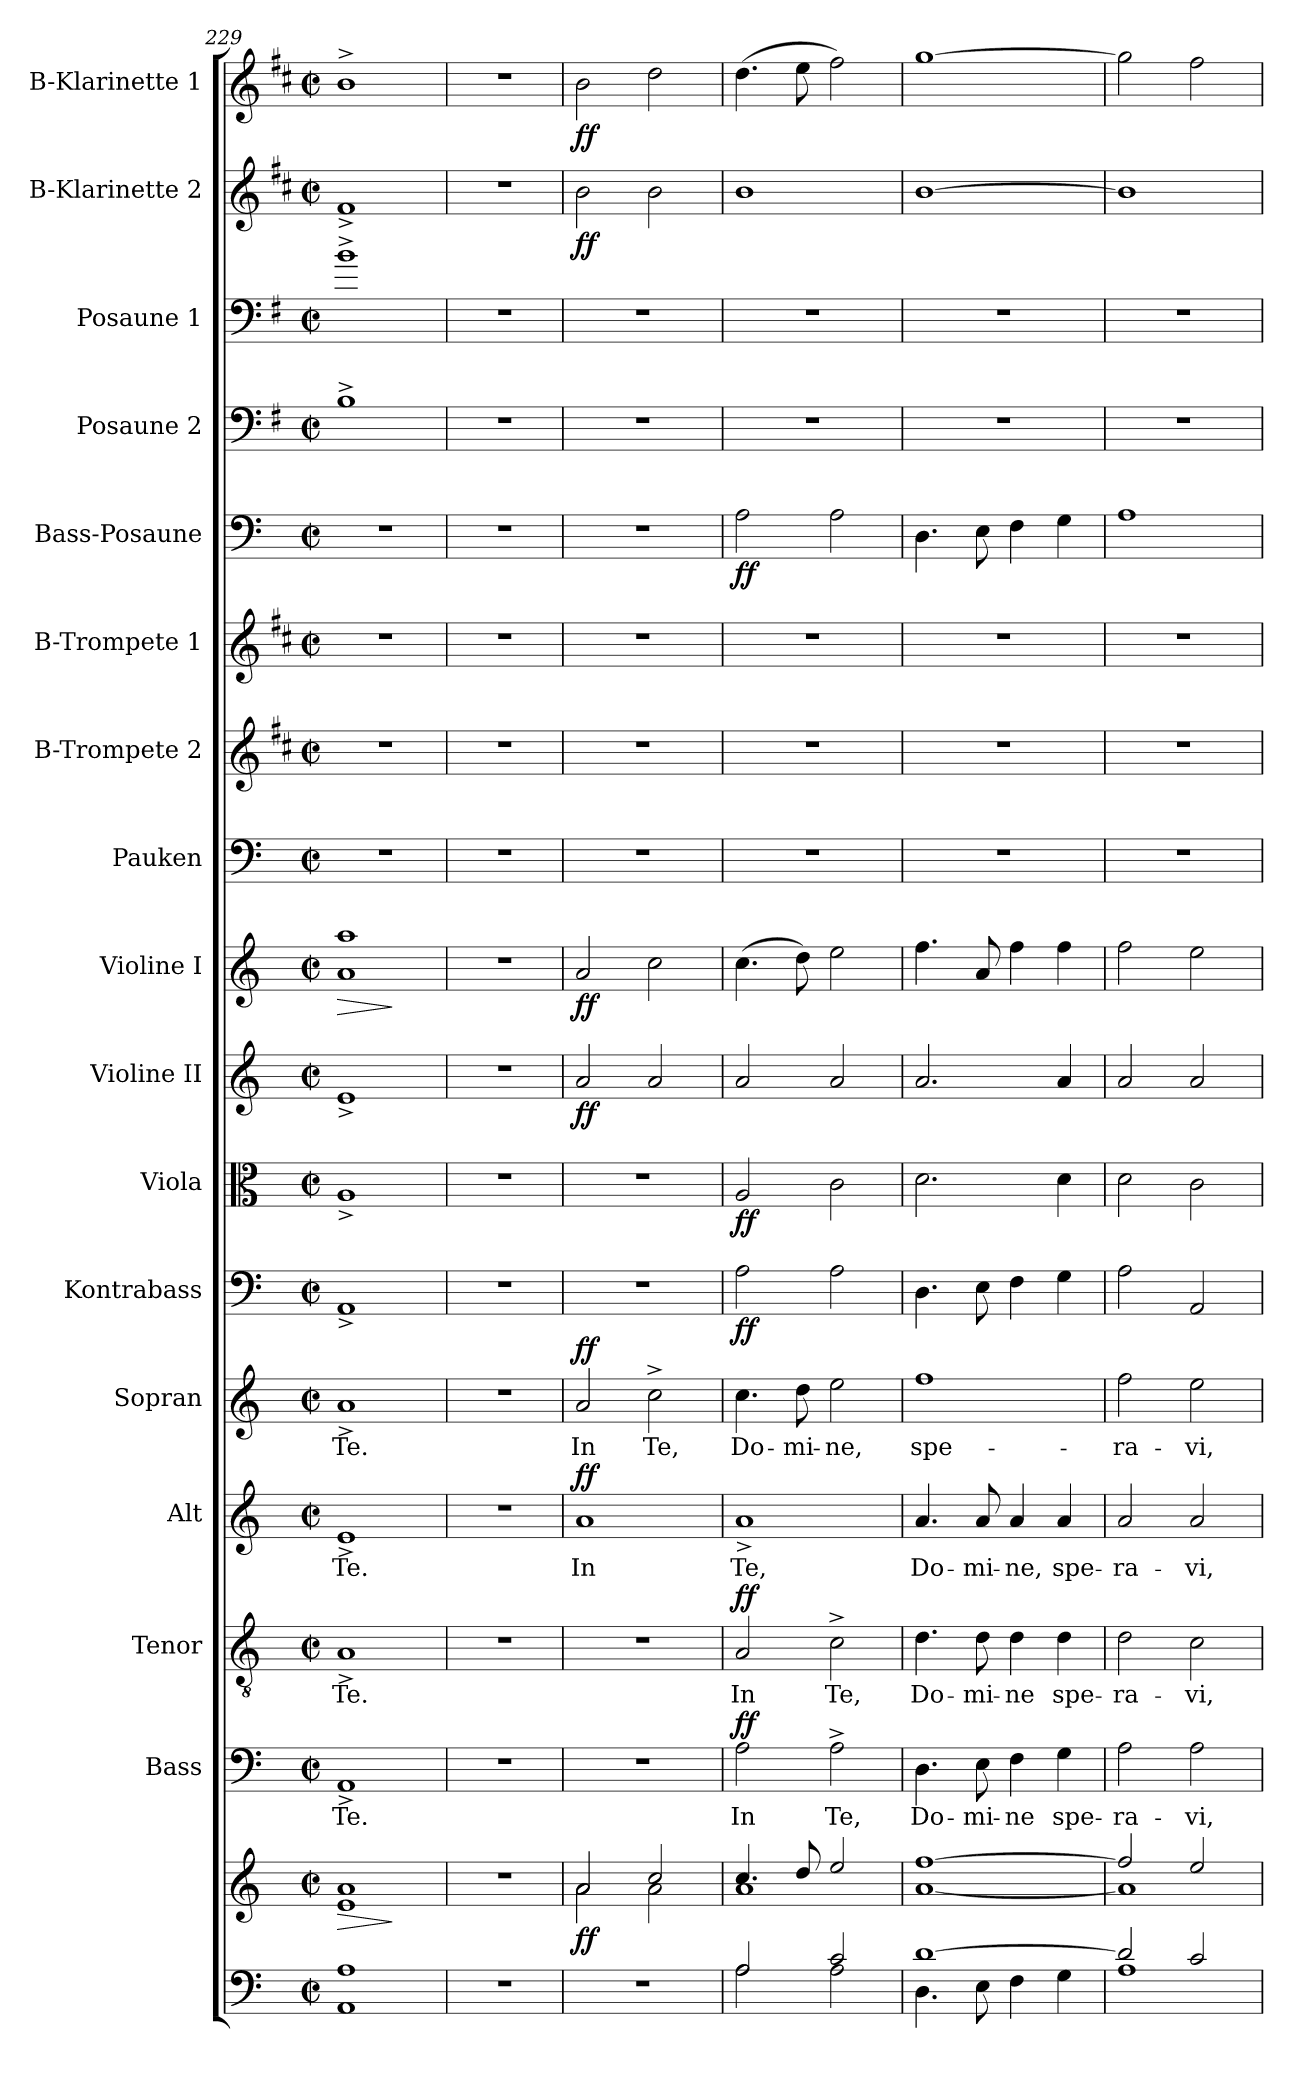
**kern	**kern	**dynam	**kern	**text	**dynam	**kern	**text	**dynam	**kern	**text	**dynam	**kern	**text	**dynam	**kern	**dynam	**kern	**dynam	**kern	**dynam	**kern	**dynam	**kern	**kern	**kern	**kern	**dynam	**kern	**kern	**kern	**dynam	**kern	**dynam
*part17	*part17	*part17	*part16	*part16	*part16	*part15	*part15	*part15	*part14	*part14	*part14	*part13	*part13	*part13	*part12	*part12	*part11	*part11	*part10	*part10	*part9	*part9	*part8	*part7	*part6	*part5	*part5	*part4	*part3	*part2	*part2	*part1	*part1
*staff18	*staff17	*staff17/18	*staff16	*staff16	*staff16	*staff15	*staff15	*staff15	*staff14	*staff14	*staff14	*staff13	*staff13	*staff13	*staff12	*staff12	*staff11	*staff11	*staff10	*staff10	*staff9	*staff9	*staff8	*staff7	*staff6	*staff5	*staff5	*staff4	*staff3	*staff2	*staff2	*staff1	*staff1
*	*	*	*I"Bass	*	*	*I"Tenor	*	*	*I"Alt	*	*	*I"Sopran	*	*	*I"Kontrabass	*	*I"Viola	*	*I"Violine II	*	*I"Violine I	*	*I"Pauken	*I"B-Trompete 2	*I"B-Trompete 1	*I"Bass-Posaune	*	*I"Posaune 2	*I"Posaune 1	*I"B-Klarinette 2	*	*I"B-Klarinette 1	*
*	*	*	*I'B.	*	*	*I'T.	*	*	*I'A.	*	*	*I'S.	*	*	*I'Kb.	*	*I'Vla.	*	*I'Vl. II	*	*I'Vl. I	*	*I'Pk.	*I'B Trp. 2	*I'B Trp. 1	*I'B-Pos.	*	*I'Pos. 2	*I'Pos. 1	*I'B Kl. 2	*	*I'B Kl. 1	*
*clefF4	*clefG2	*	*clefF4	*	*	*clefGv2	*	*	*clefG2	*	*	*clefG2	*	*	*clefF4	*	*clefC3	*	*clefG2	*	*clefG2	*	*clefF4	*clefG2	*clefG2	*clefF4	*	*clefF4	*clefF4	*clefG2	*	*clefG2	*
*	*	*	*	*	*	*	*	*	*	*	*	*	*	*	*ITrd7c12	*	*	*	*	*	*	*	*	*ITrd1c2	*ITrd1c2	*	*	*ITrd4c7	*ITrd4c7	*ITrd1c2	*	*ITrd1c2	*
*k[]	*k[]	*	*k[]	*	*	*k[]	*	*	*k[]	*	*	*k[]	*	*	*k[]	*	*k[]	*	*k[]	*	*k[]	*	*k[]	*k[]	*k[]	*k[]	*	*k[]	*k[]	*k[]	*	*k[]	*
*C:	*C:	*	*C:	*	*	*C:	*	*	*C:	*	*	*C:	*	*	*C:	*	*C:	*	*C:	*	*C:	*	*C:	*C:	*C:	*C:	*	*C:	*C:	*C:	*	*C:	*
*M2/2	*M2/2	*	*M2/2	*	*	*M2/2	*	*	*M2/2	*	*	*M2/2	*	*	*M2/2	*	*M2/2	*	*M2/2	*	*M2/2	*	*M2/2	*M2/2	*M2/2	*M2/2	*	*M2/2	*M2/2	*M2/2	*	*M2/2	*
*met(c|)	*met(c|)	*	*met(c|)	*	*	*met(c|)	*	*	*met(c|)	*	*	*met(c|)	*	*	*met(c|)	*	*met(c|)	*	*met(c|)	*	*met(c|)	*	*met(c|)	*met(c|)	*met(c|)	*met(c|)	*	*met(c|)	*met(c|)	*met(c|)	*	*met(c|)	*
=229	=229	=229	=229	=229	=229	=229	=229	=229	=229	=229	=229	=229	=229	=229	=229	=229	=229	=229	=229	=229	=229	=229	=229	=229	=229	=229	=229	=229	=229	=229	=229	=229	=229
*^	*	*	*	*	*	*	*	*	*	*	*	*	*	*	*	*	*	*	*	*	*	*	*	*	*	*	*	*	*	*	*	*	*
!	!	!	!LO:HP:b	!	!LO:LY:b	!	!	!LO:LY:b	!	!	!LO:LY:b	!	!	!LO:LY:b	!	!	!	!	!	!	!	!	!LO:HP:b	!	!	!	!	!	!	!	!	!	!	!
*	*	*^	*	*	*	*	*	*	*	*	*	*	*	*	*	*	*	*	*	*	*	*	*	*	*	*	*	*	*	*	*	*	*	*
1A	1AA	1a	1e	>	1AA^>	Te.	.	1A^>	Te.	.	1e^>	Te.	.	1a^>	Te.	.	1AAA^<	.	1A^<	.	1e^<	.	1a 1aa	>	1r	1r	1r	1r	.	1E^>	1e^>	1e^<	.	1a^>	.
*v	*v	*	*	*	*	*	*	*	*	*	*	*	*	*	*	*	*	*	*	*	*	*	*	*	*	*	*	*	*	*	*	*	*	*	*
*	*v	*v	*	*	*	*	*	*	*	*	*	*	*	*	*	*	*	*	*	*	*	*	*	*	*	*	*	*	*	*	*	*	*	*
.	.	]	.	.	.	.	.	.	.	.	.	.	.	.	.	.	.	.	.	.	.	]	.	.	.	.	.	.	.	.	.	.	.
=230	=230	=230	=230	=230	=230	=230	=230	=230	=230	=230	=230	=230	=230	=230	=230	=230	=230	=230	=230	=230	=230	=230	=230	=230	=230	=230	=230	=230	=230	=230	=230	=230	=230
1r	1r	.	1r	.	.	1r	.	.	1r	.	.	1r	.	.	1r	.	1r	.	1r	.	1r	.	1r	1r	1r	1r	.	1r	1r	1r	.	1r	.
=231	=231	=231	=231	=231	=231	=231	=231	=231	=231	=231	=231	=231	=231	=231	=231	=231	=231	=231	=231	=231	=231	=231	=231	=231	=231	=231	=231	=231	=231	=231	=231	=231	=231
*	*^	*	*	*	*	*	*	*	*	*	*	*	*	*	*	*	*	*	*	*	*	*	*	*	*	*	*	*	*	*	*	*	*
!	!	!	!LO:DY:b	!	!	!	!	!	!	!	!LO:LY:b	!LO:DY:a	!	!LO:LY:b	!LO:DY:a	!	!	!	!	!	!LO:DY:b	!	!LO:DY:b	!	!	!	!	!	!	!	!	!LO:DY:b	!	!LO:DY:b
1r	2a/	2a\	ff	1r	.	.	1r	.	.	1a	In	ff	2a/	In	ff	1r	.	1r	.	2a/	ff	2a/	ff	1r	1r	1r	1r	.	1r	1r	2a\	ff	2a\	ff
!	!	!	!	!	!	!	!	!	!	!	!	!	!	!LO:LY:b	!	!	!	!	!	!	!	!	!	!	!	!	!	!	!	!	!	!	!	!
.	2cc/	2a\	.	.	.	.	.	.	.	.	.	.	2cc^>\	Te,	.	.	.	.	.	2a/	.	2cc\	.	.	.	.	.	.	.	.	2a\	.	2cc\	.
=232	=232	=232	=232	=232	=232	=232	=232	=232	=232	=232	=232	=232	=232	=232	=232	=232	=232	=232	=232	=232	=232	=232	=232	=232	=232	=232	=232	=232	=232	=232	=232	=232	=232	=232
*^	*	*	*	*	*	*	*	*	*	*	*	*	*	*	*	*	*	*	*	*	*	*	*	*	*	*	*	*	*	*	*	*	*	*
!	!	!	!	!	!	!LO:LY:b	!LO:DY:a	!	!LO:LY:b	!LO:DY:a	!	!LO:LY:b	!	!	!LO:LY:b	!	!	!LO:DY:b	!	!LO:DY:b	!	!	!	!	!	!	!	!	!LO:DY:b	!	!	!	!	!	!
2A/	2A\	4.cc/	1a	.	2A\	In	ff	2A/	In	ff	1a^>	Te,	.	4.cc\	Do-	.	2AA\	ff	2A/	ff	2a/	.	(>4.cc\	.	1r	1r	1r	2A\	ff	1r	1r	1a	.	(>4.cc\	.
!	!	!	!	!	!	!	!	!	!	!	!	!	!	!	!LO:LY:b	!	!	!	!	!	!	!	!	!	!	!	!	!	!	!	!	!	!	!	!
.	.	8dd/	.	.	.	.	.	.	.	.	.	.	.	8dd\	-mi-	.	.	.	.	.	.	.	8dd\)	.	.	.	.	.	.	.	.	.	.	8dd\	.
!	!	!	!	!	!	!LO:LY:b	!	!	!LO:LY:b	!	!	!	!	!	!LO:LY:b	!	!	!	!	!	!	!	!	!	!	!	!	!	!	!	!	!	!	!	!
2c/	2A\	2ee/	.	.	2A^>\	Te,	.	2c^>\	Te,	.	.	.	.	2ee\	-ne,	.	2AA\	.	2c\	.	2a/	.	2ee\	.	.	.	.	2A\	.	.	.	.	.	2ee\)	.
!!LO:PB:g=z
=233	=233	=233	=233	=233	=233	=233	=233	=233	=233	=233	=233	=233	=233	=233	=233	=233	=233	=233	=233	=233	=233	=233	=233	=233	=233	=233	=233	=233	=233	=233	=233	=233	=233	=233	=233
!	!	!	!	!	!	!LO:LY:b	!	!	!LO:LY:b	!	!	!LO:LY:b	!	!	!LO:LY:b	!	!	!	!	!	!	!	!	!	!	!	!	!	!	!	!	!	!	!	!
[>1d	4.D\	[>1ff	[<1a	.	4.D\	Do-	.	4.d\	Do-	.	4.a/	Do-	.	1ff	spe-	.	4.DD\	.	2.d\	.	2.a/	.	4.ff\	.	1r	1r	1r	4.D\	.	1r	1r	[1a	.	[1ff	.
!	!	!	!	!	!	!LO:LY:b	!	!	!LO:LY:b	!	!	!LO:LY:b	!	!	!	!	!	!	!	!	!	!	!	!	!	!	!	!	!	!	!	!	!	!	!
.	8E\	.	.	.	8E\	-mi-	.	8d\	-mi-	.	8a/	-mi-	.	.	.	.	8EE\	.	.	.	.	.	8a/	.	.	.	.	8E\	.	.	.	.	.	.	.
!	!	!	!	!	!	!LO:LY:b	!	!	!LO:LY:b	!	!	!LO:LY:b	!	!	!	!	!	!	!	!	!	!	!	!	!	!	!	!	!	!	!	!	!	!	!
.	4F\	.	.	.	4F\	-ne	.	4d\	-ne	.	4a/	-ne,	.	.	.	.	4FF\	.	.	.	.	.	4ff\	.	.	.	.	4F\	.	.	.	.	.	.	.
!	!	!	!	!	!	!LO:LY:b	!	!	!LO:LY:b	!	!	!LO:LY:b	!	!	!	!	!	!	!	!	!	!	!	!	!	!	!	!	!	!	!	!	!	!	!
.	4G\	.	.	.	4G\	spe-	.	4d\	spe-	.	4a/	spe-	.	.	.	.	4GG\	.	4d\	.	4a/	.	4ff\	.	.	.	.	4G\	.	.	.	.	.	.	.
=234	=234	=234	=234	=234	=234	=234	=234	=234	=234	=234	=234	=234	=234	=234	=234	=234	=234	=234	=234	=234	=234	=234	=234	=234	=234	=234	=234	=234	=234	=234	=234	=234	=234	=234	=234
!	!	!	!	!	!	!LO:LY:b	!	!	!LO:LY:b	!	!	!LO:LY:b	!	!	!LO:LY:b	!	!	!	!	!	!	!	!	!	!	!	!	!	!	!	!	!	!	!	!
2d/]	1A	2ff/]	1a]	.	2A\	-ra-	.	2d\	-ra-	.	2a/	-ra-	.	2ff\	-ra-	.	2AA\	.	2d\	.	2a/	.	2ff\	.	1r	1r	1r	1A	.	1r	1r	1a]	.	2ff\]	.
!	!	!	!	!	!	!LO:LY:b	!	!	!LO:LY:b	!	!	!LO:LY:b	!	!	!LO:LY:b	!	!	!	!	!	!	!	!	!	!	!	!	!	!	!	!	!	!	!	!
2c/	.	2ee/	.	.	2A\	-vi,	.	2c\	-vi,	.	2a/	-vi,	.	2ee\	-vi,	.	2AAA/	.	2c\	.	2a/	.	2ee\	.	.	.	.	.	.	.	.	.	.	2ee\	.
*v	*v	*	*	*	*	*	*	*	*	*	*	*	*	*	*	*	*	*	*	*	*	*	*	*	*	*	*	*	*	*	*	*	*	*	*
*	*v	*v	*	*	*	*	*	*	*	*	*	*	*	*	*	*	*	*	*	*	*	*	*	*	*	*	*	*	*	*	*	*	*	*
=	=	=	=	=	=	=	=	=	=	=	=	=	=	=	=	=	=	=	=	=	=	=	=	=	=	=	=	=	=	=	=	=	=
*-	*-	*-	*-	*-	*-	*-	*-	*-	*-	*-	*-	*-	*-	*-	*-	*-	*-	*-	*-	*-	*-	*-	*-	*-	*-	*-	*-	*-	*-	*-	*-	*-	*-
